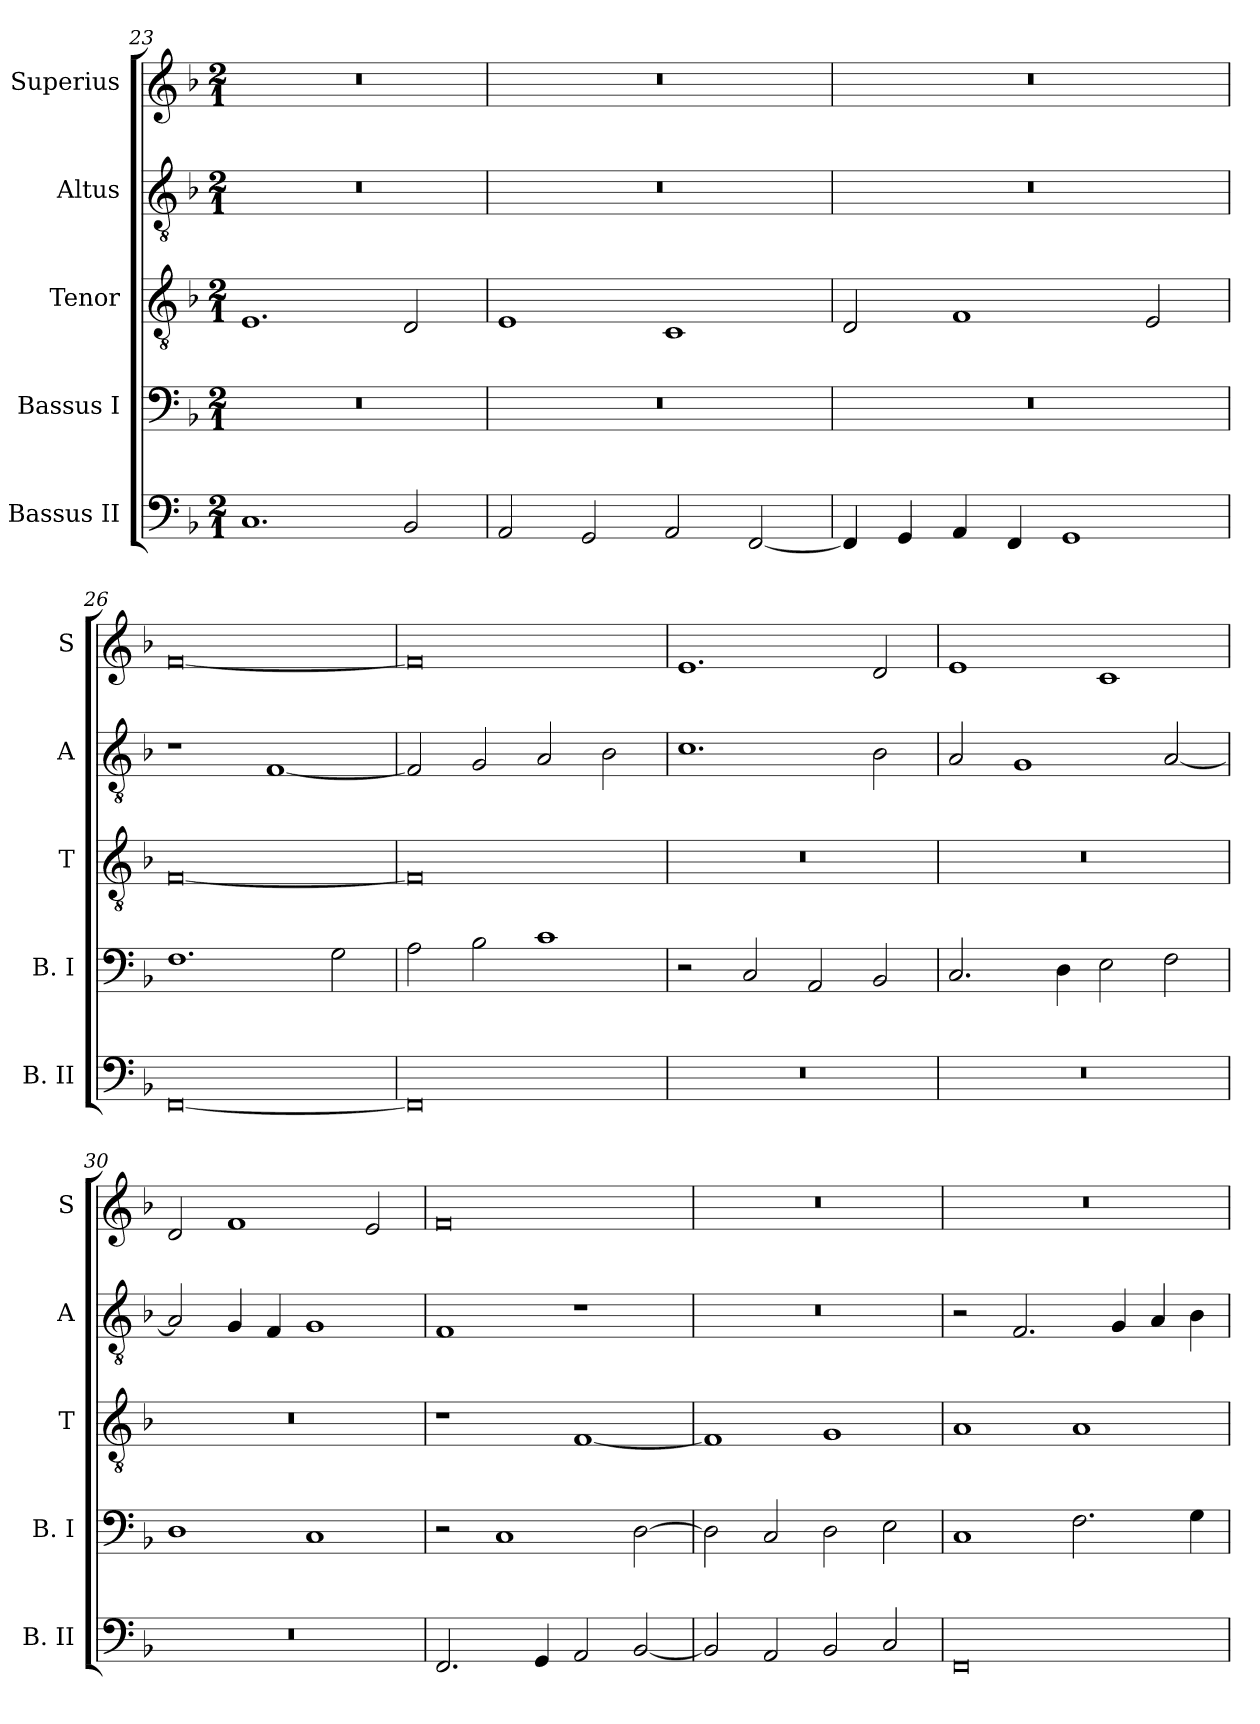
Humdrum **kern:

**kern	**kern	**kern	**kern	**kern
*part5	*part4	*part3	*part2	*part1
*staff5	*staff4	*staff3	*staff2	*staff1
*I"Bassus II	*I"Bassus I	*I"Tenor	*I"Altus	*I"Superius
*I'B. II	*I'B. I	*I'T	*I'A	*I'S
*clefF4	*clefF4	*clefGv2	*clefGv2	*clefG2
*k[b-]	*k[b-]	*k[b-]	*k[b-]	*k[b-]
*F:	*F:	*F:	*F:	*F:
*M2/1	*M2/1	*M2/1	*M2/1	*M2/1
=23	=23	=23	=23	=23
1.C	0r	1.E	0r	0r
2BB-	.	2D	.	.
=24	=24	=24	=24	=24
2AA	0r	1E	0r	0r
2GG	.	.	.	.
2AA	.	1C	.	.
[2FF	.	.	.	.
=25	=25	=25	=25	=25
4FF]	0r	2D	0r	0r
4GG	.	.	.	.
4AA	.	1F	.	.
4FF	.	.	.	.
1GG	.	.	.	.
.	.	2E	.	.
=26	=26	=26	=26	=26
[0FF	1.F	[0F	1r	[0f
.	.	.	[1F	.
.	2G	.	.	.
=27	=27	=27	=27	=27
0FF]	2A	0F]	2F]	0f]
.	2B-	.	2G	.
.	1c	.	2A	.
.	.	.	2B-	.
=28	=28	=28	=28	=28
0r	2r	0r	1.c	1.e
.	2C	.	.	.
.	2AA	.	.	.
.	2BB-	.	2B-	2d
=29	=29	=29	=29	=29
0r	2.C	0r	2A	1e
.	.	.	1G	.
.	4D	.	.	.
.	2E	.	.	1c
.	2F	.	[2A	.
=30	=30	=30	=30	=30
0r	1D	0r	2A]	2d
.	.	.	4G	1f
.	.	.	4F	.
.	1C	.	1G	.
.	.	.	.	2e
=31	=31	=31	=31	=31
2.FF	2r	1r	1F	0f
.	1C	.	.	.
4GG	.	.	.	.
2AA	.	[1F	1r	.
[2BB-	[2D	.	.	.
=32	=32	=32	=32	=32
2BB-]	2D]	1F]	0r	0r
2AA	2C	.	.	.
2BB-	2D	1G	.	.
2C	2E	.	.	.
=33	=33	=33	=33	=33
0FF	1C	1A	2r	0r
.	.	.	2.F	.
.	2.F	1A	.	.
.	.	.	4G	.
.	.	.	4A	.
.	4G	.	4B-	.
=	=	=	=	=
*-	*-	*-	*-	*-
